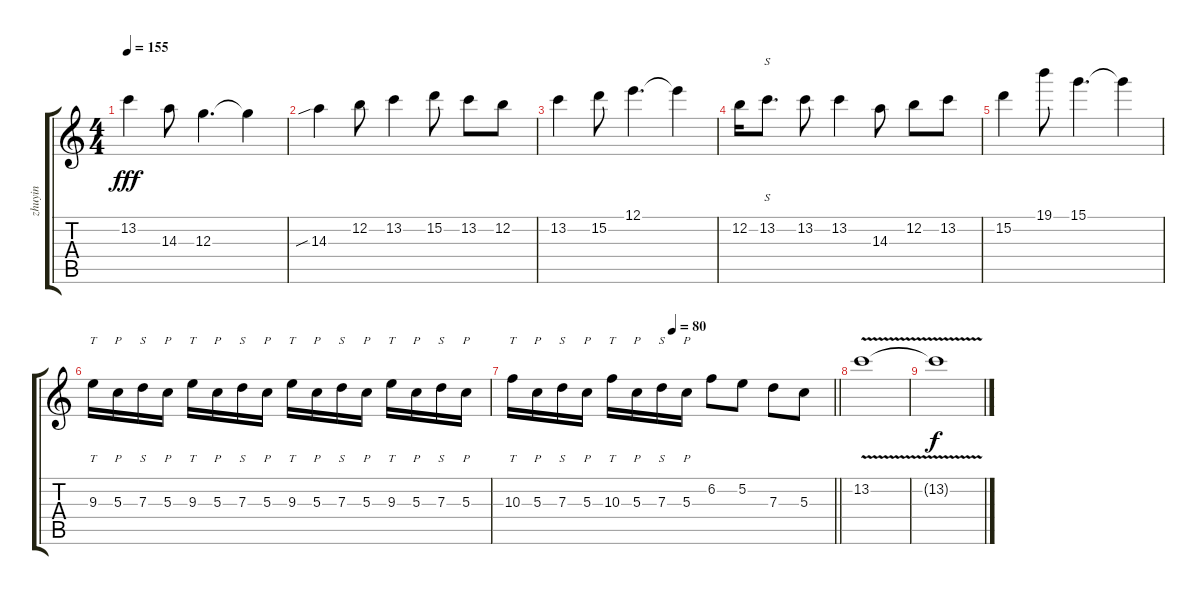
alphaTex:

\track ("zhuyin" "zhuyin") {instrument overdrivenguitar}
\staff {score tabs}
\tuning (E4 B3 G3 D3 A2 E2) {hide}
\ts (4 4)
\tempo 155
\clef g2
\ks c
13.2.4{dy fff} 14.3.8 12.3.4{d} 12.3{t}.4 |
14.3{sib}.4 12.2.8 13.2.4 15.2.8 13.2.8 12.2.8 |
13.2.4 15.2.8 12.1.4{d} 12.1{t}.4 |
12.2.16 13.2.8{s d} 13.2.8 13.2.4 14.3.8 12.2.8 13.2.8 |
15.2.4 19.1.8 15.1.4{d} 15.1{t}.4 |
9.3.16{tt} 5.3.16{p} 7.3.16{s} 5.3.16{p} 9.3.16{tt} 5.3.16{p} 7.3.16{s} 5.3.16{p} 9.3.16{tt} 5.3.16{p} 7.3.16{s} 5.3.16{p} 9.3.16{tt} 5.3.16{p} 7.3.16{s} 5.3.16{p} |
\tempo (80 0.5)
\barLineRight lightlight
10.3.16{tt} 5.3.16{p} 7.3.16{s} 5.3.16{p} 10.3.16{tt} 5.3.16{p} 7.3.16{s} 5.3.16{p} 6.2.8 5.2.8 7.3.8 5.3.8 |
13.2{v}.1{volume 1} |
13.2{t}.1{dy f}
